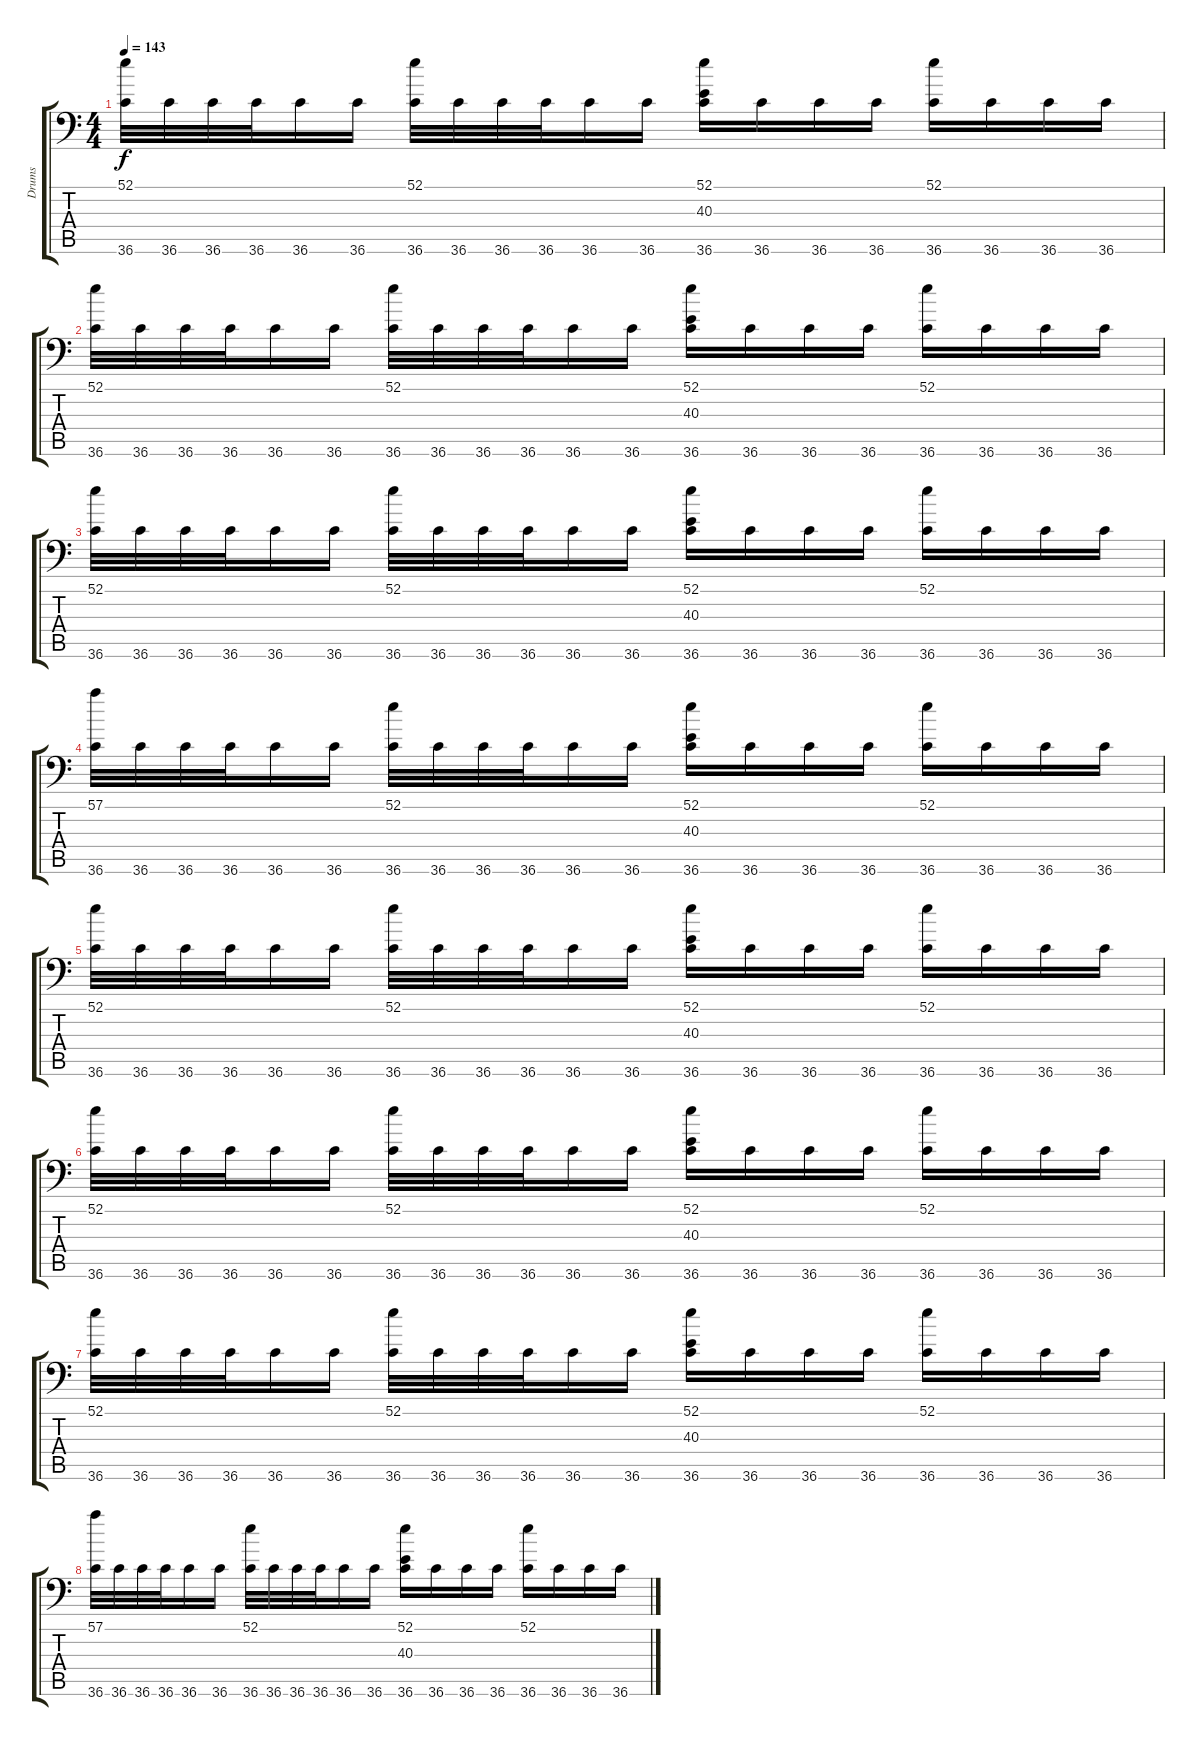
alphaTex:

\track ("Drums" "Drums") {instrument acousticgrandpiano}
\staff {score tabs}
\tuning (C-1 C-1 C-1 C-1 C-1 C-1) {hide}
\ts (4 4)
\tempo 143
\clef f4
\ks c
(52.1 36.6).32{dy f} 36.6.32 36.6.32 36.6.32 36.6.16 36.6.16 (52.1 36.6).32 36.6.32 36.6.32 36.6.32 36.6.16 36.6.16 (52.1 40.3 36.6).16 36.6.16 36.6.16 36.6.16 (52.1 36.6).16 36.6.16 36.6.16 36.6.16 |
(52.1 36.6).32 36.6.32 36.6.32 36.6.32 36.6.16 36.6.16 (52.1 36.6).32 36.6.32 36.6.32 36.6.32 36.6.16 36.6.16 (52.1 40.3 36.6).16 36.6.16 36.6.16 36.6.16 (52.1 36.6).16 36.6.16 36.6.16 36.6.16 |
(52.1 36.6).32 36.6.32 36.6.32 36.6.32 36.6.16 36.6.16 (52.1 36.6).32 36.6.32 36.6.32 36.6.32 36.6.16 36.6.16 (52.1 40.3 36.6).16 36.6.16 36.6.16 36.6.16 (52.1 36.6).16 36.6.16 36.6.16 36.6.16 |
(57.1 36.6).32 36.6.32 36.6.32 36.6.32 36.6.16 36.6.16 (52.1 36.6).32 36.6.32 36.6.32 36.6.32 36.6.16 36.6.16 (52.1 40.3 36.6).16 36.6.16 36.6.16 36.6.16 (52.1 36.6).16 36.6.16 36.6.16 36.6.16 |
(52.1 36.6).32 36.6.32 36.6.32 36.6.32 36.6.16 36.6.16 (52.1 36.6).32 36.6.32 36.6.32 36.6.32 36.6.16 36.6.16 (52.1 40.3 36.6).16 36.6.16 36.6.16 36.6.16 (52.1 36.6).16 36.6.16 36.6.16 36.6.16 |
(52.1 36.6).32 36.6.32 36.6.32 36.6.32 36.6.16 36.6.16 (52.1 36.6).32 36.6.32 36.6.32 36.6.32 36.6.16 36.6.16 (52.1 40.3 36.6).16 36.6.16 36.6.16 36.6.16 (52.1 36.6).16 36.6.16 36.6.16 36.6.16 |
(52.1 36.6).32 36.6.32 36.6.32 36.6.32 36.6.16 36.6.16 (52.1 36.6).32 36.6.32 36.6.32 36.6.32 36.6.16 36.6.16 (52.1 40.3 36.6).16 36.6.16 36.6.16 36.6.16 (52.1 36.6).16 36.6.16 36.6.16 36.6.16 |
(57.1 36.6).32 36.6.32 36.6.32 36.6.32 36.6.16 36.6.16 (52.1 36.6).32 36.6.32 36.6.32 36.6.32 36.6.16 36.6.16 (52.1 40.3 36.6).16 36.6.16 36.6.16 36.6.16 (52.1 36.6).16 36.6.16 36.6.16 36.6.16
